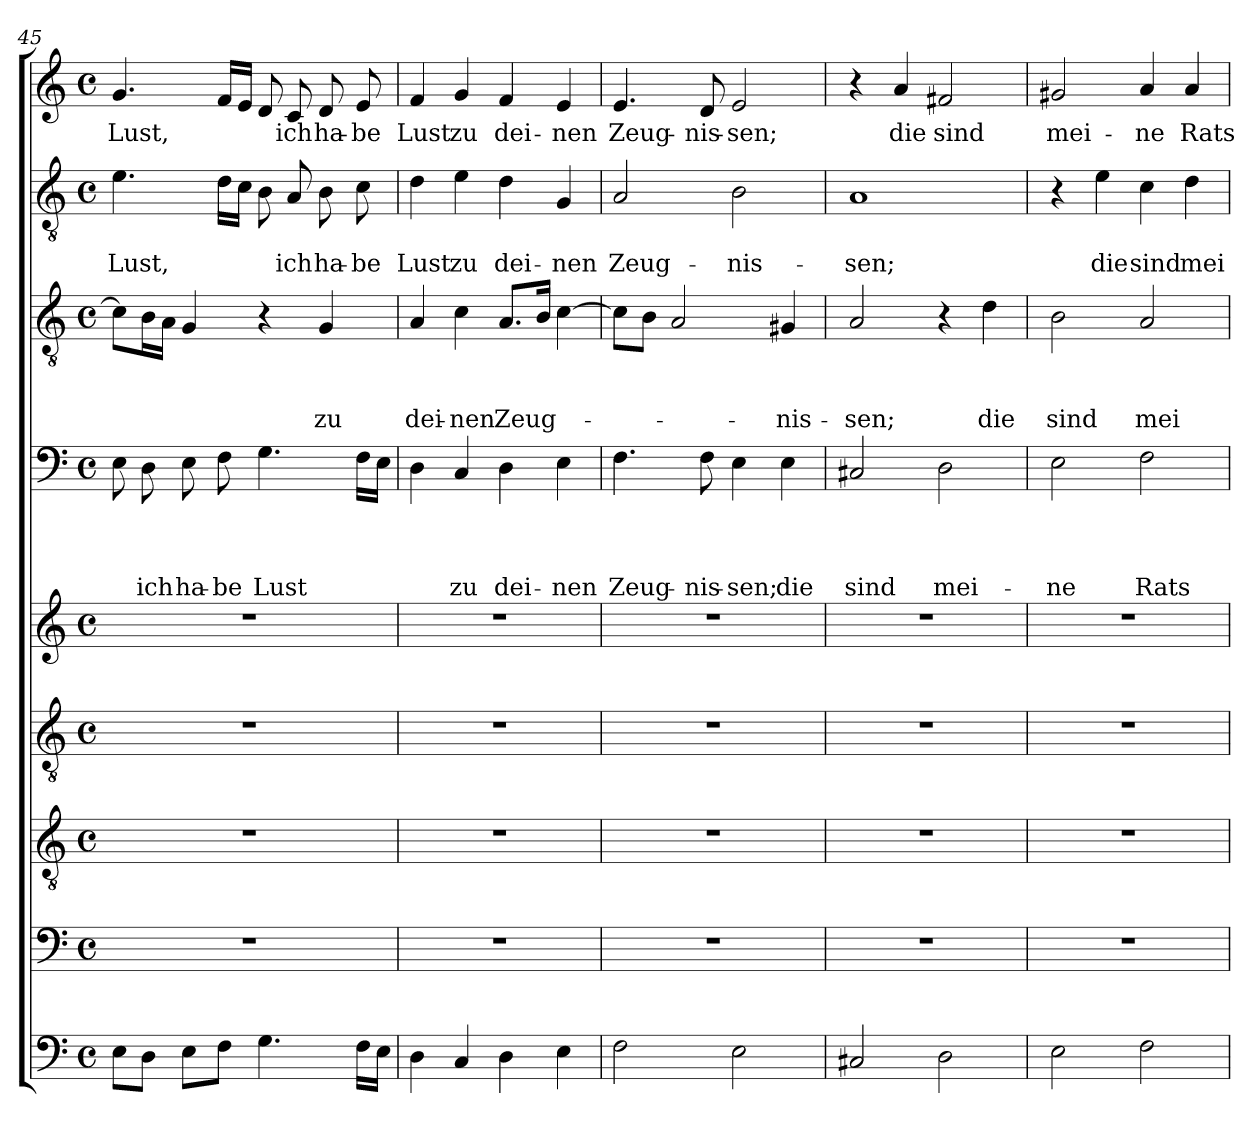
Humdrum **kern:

**kern	**kern	**kern	**kern	**kern	**kern	**text	**text	**text	**text	**kern	**text	**text	**text	**kern	**text	**text	**kern	**text
*part9	*part8	*part7	*part6	*part5	*part4	*part4	*part4	*part4	*part4	*part3	*part3	*part3	*part3	*part2	*part2	*part2	*part1	*part1
*staff9	*staff8	*staff7	*staff6	*staff5	*staff4	*staff4	*staff4	*staff4	*staff4	*staff3	*staff3	*staff3	*staff3	*staff2	*staff2	*staff2	*staff1	*staff1
!!LO:LB:g=z
*clefF4	*clefF4	*clefGv2	*clefGv2	*clefG2	*clefF4	*	*	*	*	*clefGv2	*	*	*	*clefGv2	*	*	*clefG2	*
*k[]	*k[]	*k[]	*k[]	*k[]	*k[]	*	*	*	*	*k[]	*	*	*	*k[]	*	*	*k[]	*
*C:	*C:	*C:	*C:	*C:	*C:	*	*	*	*	*C:	*	*	*	*C:	*	*	*C:	*
*M4/4	*M4/4	*M4/4	*M4/4	*M4/4	*M4/4	*	*	*	*	*M4/4	*	*	*	*M4/4	*	*	*M4/4	*
*met(c)	*met(c)	*met(c)	*met(c)	*met(c)	*met(c)	*	*	*	*	*met(c)	*	*	*	*met(c)	*	*	*met(c)	*
=45	=45	=45	=45	=45	=45	=45	=45	=45	=45	=45	=45	=45	=45	=45	=45	=45	=45	=45
!	!	!	!	!	!	!	!	!	!	!	!	!	!	!	!	!LO:LY:b	!	!LO:LY:b
8E\L	1r	1r	1r	1r	8E\	.	.	.	.	8c\L]	.	.	.	4.e\	.	Lust,	4.g/	Lust,
!	!	!	!	!	!	!	!	!	!LO:LY:b	!	!	!	!	!	!	!	!	!
8D\J	.	.	.	.	8D\	.	.	.	ich	16B\L	.	.	.	.	.	.	.	.
.	.	.	.	.	.	.	.	.	.	16A\JJ	.	.	.	.	.	.	.	.
!	!	!	!	!	!	!	!	!	!LO:LY:b	!	!	!	!	!	!	!	!	!
8E\L	.	.	.	.	8E\	.	.	.	ha-	4G/	.	.	.	.	.	.	.	.
!	!	!	!	!	!	!	!	!	!LO:LY:b	!	!	!	!	!	!	!	!	!
8F\J	.	.	.	.	8F\	.	.	.	-be	.	.	.	.	16d\LL	.	.	16f/LL	.
.	.	.	.	.	.	.	.	.	.	.	.	.	.	16c\JJ	.	.	16e/JJ	.
!	!	!	!	!	!	!	!	!	!LO:LY:b	!	!	!	!	!	!	!	!	!
4.G\	.	.	.	.	4.G\	.	.	.	Lust	4r	.	.	.	8B\	.	.	8d/	.
!	!	!	!	!	!	!	!	!	!	!	!	!	!	!	!	!LO:LY:b	!	!LO:LY:b
.	.	.	.	.	.	.	.	.	.	.	.	.	.	8A/	.	ich	8c/	ich
!	!	!	!	!	!	!	!	!	!	!	!	!	!LO:LY:b	!	!	!LO:LY:b	!	!LO:LY:b
.	.	.	.	.	.	.	.	.	.	4G/	.	.	zu	8B\	.	ha-	8d/	ha-
!	!	!	!	!	!	!	!	!	!	!	!	!	!	!	!	!LO:LY:b	!	!LO:LY:b
16F\LL	.	.	.	.	16F\LL	.	.	.	.	.	.	.	.	8c\	.	-be	8e/	-be
16E\JJ	.	.	.	.	16E\JJ	.	.	.	.	.	.	.	.	.	.	.	.	.
=46	=46	=46	=46	=46	=46	=46	=46	=46	=46	=46	=46	=46	=46	=46	=46	=46	=46	=46
!	!	!	!	!	!	!	!	!	!	!	!	!	!LO:LY:b	!	!	!LO:LY:b	!	!LO:LY:b
4D\	1r	1r	1r	1r	4D\	.	.	.	.	4A/	.	.	dei-	4d\	.	Lust	4f/	Lust
!	!	!	!	!	!	!	!	!	!LO:LY:b	!	!	!	!LO:LY:b	!	!	!LO:LY:b	!	!LO:LY:b
4C/	.	.	.	.	4C/	.	.	.	zu	4c\	.	.	-nen	4e\	.	zu	4g/	zu
!	!	!	!	!	!	!	!	!	!LO:LY:b	!	!	!	!LO:LY:b	!	!	!LO:LY:b	!	!LO:LY:b
4D\	.	.	.	.	4D\	.	.	.	dei-	8.A/L	.	.	Zeug-	4d\	.	dei-	4f/	dei-
.	.	.	.	.	.	.	.	.	.	16B/Jk	.	.	.	.	.	.	.	.
!	!	!	!	!	!	!	!	!	!LO:LY:b	!	!	!	!	!	!	!LO:LY:b	!	!LO:LY:b
4E\	.	.	.	.	4E\	.	.	.	-nen	[4c\	.	.	.	4G/	.	-nen	4e/	-nen
=47	=47	=47	=47	=47	=47	=47	=47	=47	=47	=47	=47	=47	=47	=47	=47	=47	=47	=47
!	!	!	!	!	!	!	!	!	!LO:LY:b	!	!	!	!	!	!	!LO:LY:b	!	!LO:LY:b
2F\	1r	1r	1r	1r	4.F\	.	.	.	Zeug-	8c\L]	.	.	.	2A/	.	Zeug-	4.e/	Zeug-
.	.	.	.	.	.	.	.	.	.	8B\J	.	.	.	.	.	.	.	.
.	.	.	.	.	.	.	.	.	.	2A/	.	.	.	.	.	.	.	.
!	!	!	!	!	!	!	!	!	!LO:LY:b	!	!	!	!	!	!	!	!	!LO:LY:b
.	.	.	.	.	8F\	.	.	.	-nis-	.	.	.	.	.	.	.	8d/	-nis-
!	!	!	!	!	!	!	!	!	!LO:LY:b	!	!	!	!	!	!	!LO:LY:b	!	!LO:LY:b
2E\	.	.	.	.	4E\	.	.	.	-sen;	.	.	.	.	2B\	.	-nis-	2e/	-sen;
!	!	!	!	!	!	!	!	!	!LO:LY:b	!	!	!	!LO:LY:b	!	!	!	!	!
.	.	.	.	.	4E\	.	.	.	die	4G#X/	.	.	-nis-	.	.	.	.	.
=48	=48	=48	=48	=48	=48	=48	=48	=48	=48	=48	=48	=48	=48	=48	=48	=48	=48	=48
!	!	!	!	!	!	!	!	!	!LO:LY:b	!	!	!	!LO:LY:b	!	!	!LO:LY:b	!	!
2C#X/	1r	1r	1r	1r	2C#X/	.	.	.	sind	2A/	.	.	-sen;	1A	.	-sen;	4r	.
!	!	!	!	!	!	!	!	!	!	!	!	!	!	!	!	!	!	!LO:LY:b
.	.	.	.	.	.	.	.	.	.	.	.	.	.	.	.	.	4a/	die
!	!	!	!	!	!	!	!	!	!LO:LY:b	!	!	!	!	!	!	!	!	!LO:LY:b
2D\	.	.	.	.	2D\	.	.	.	mei-	4r	.	.	.	.	.	.	2f#X/	sind
!	!	!	!	!	!	!	!	!	!	!	!	!	!LO:LY:b	!	!	!	!	!
.	.	.	.	.	.	.	.	.	.	4d\	.	.	die	.	.	.	.	.
=49	=49	=49	=49	=49	=49	=49	=49	=49	=49	=49	=49	=49	=49	=49	=49	=49	=49	=49
!	!	!	!	!	!	!	!	!	!LO:LY:b	!	!	!	!LO:LY:b	!	!	!	!	!LO:LY:b
2E\	1r	1r	1r	1r	2E\	.	.	.	-ne	2B\	.	.	sind	4r	.	.	2g#X/	mei-
!	!	!	!	!	!	!	!	!	!	!	!	!	!	!	!	!LO:LY:b	!	!
.	.	.	.	.	.	.	.	.	.	.	.	.	.	4e\	.	die	.	.
!	!	!	!	!	!	!	!	!	!LO:LY:b	!	!	!	!LO:LY:b	!	!	!LO:LY:b	!	!LO:LY:b
2F\	.	.	.	.	2F\	.	.	.	Rats-	2A/	.	.	mei-	4c\	.	sind	4a/	-ne
!	!	!	!	!	!	!	!	!	!	!	!	!	!	!	!	!LO:LY:b	!	!LO:LY:b
.	.	.	.	.	.	.	.	.	.	.	.	.	.	4d\	.	mei-	4a/	Rats-
=	=	=	=	=	=	=	=	=	=	=	=	=	=	=	=	=	=	=
*-	*-	*-	*-	*-	*-	*-	*-	*-	*-	*-	*-	*-	*-	*-	*-	*-	*-	*-
